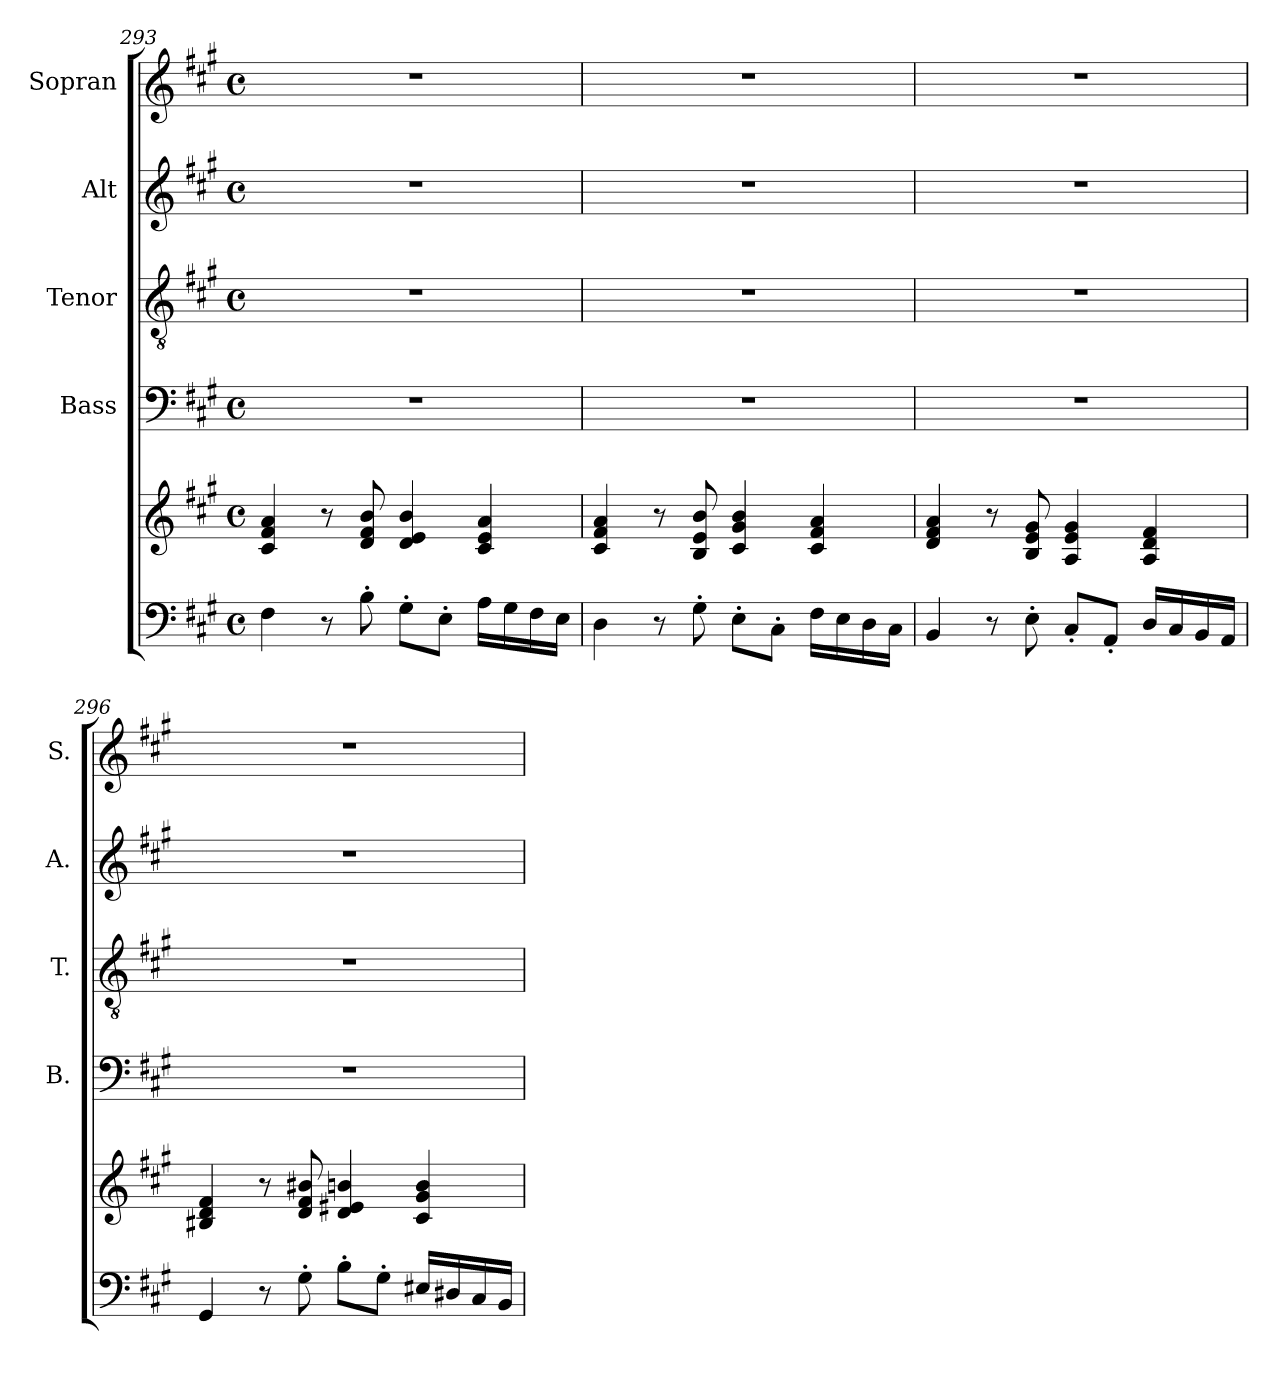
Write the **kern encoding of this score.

**kern	**kern	**kern	**kern	**kern	**kern
*part5	*part5	*part4	*part3	*part2	*part1
*staff6	*staff5	*staff4	*staff3	*staff2	*staff1
*	*	*I"Bass	*I"Tenor	*I"Alt	*I"Sopran
*	*	*I'B.	*I'T.	*I'A.	*I'S.
*clefF4	*clefG2	*clefF4	*clefGv2	*clefG2	*clefG2
*k[f#c#g#]	*k[f#c#g#]	*k[f#c#g#]	*k[f#c#g#]	*k[f#c#g#]	*k[f#c#g#]
*A:	*A:	*A:	*A:	*A:	*A:
*M4/4	*M4/4	*M4/4	*M4/4	*M4/4	*M4/4
*met(c)	*met(c)	*met(c)	*met(c)	*met(c)	*met(c)
=293	=293	=293	=293	=293	=293
4F#\	4c#/ 4f#/ 4a/	1r	1r	1r	1r
8r	8r	.	.	.	.
8B'>\	8d/ 8f#/ 8b/	.	.	.	.
8G#'>\L	4d/ 4e/ 4b/	.	.	.	.
8E'>\J	.	.	.	.	.
16A\LL	4c#/ 4e/ 4a/	.	.	.	.
16G#\	.	.	.	.	.
16F#\	.	.	.	.	.
16E\JJ	.	.	.	.	.
=294	=294	=294	=294	=294	=294
4D\	4c#/ 4f#/ 4a/	1r	1r	1r	1r
8r	8r	.	.	.	.
8G#'>\	8B/ 8e/ 8b/	.	.	.	.
8E'>\L	4c#/ 4g#/ 4b/	.	.	.	.
8C#'>\J	.	.	.	.	.
16F#\LL	4c#/ 4f#/ 4a/	.	.	.	.
16E\	.	.	.	.	.
16D\	.	.	.	.	.
16C#\JJ	.	.	.	.	.
!!LO:PB:g=z
=295	=295	=295	=295	=295	=295
4BB/	4d/ 4f#/ 4a/	1r	1r	1r	1r
8r	8r	.	.	.	.
8E'>\	8B/ 8e/ 8g#/	.	.	.	.
8C#'</L	4A/ 4e/ 4g#/	.	.	.	.
8AA'</J	.	.	.	.	.
16D/LL	4A/ 4d/ 4f#/	.	.	.	.
16C#/	.	.	.	.	.
16BB/	.	.	.	.	.
16AA/JJ	.	.	.	.	.
=296	=296	=296	=296	=296	=296
4GG#/	4B#X/ 4d/ 4f#/	1r	1r	1r	1r
8r	8r	.	.	.	.
8G#'>\	8d/ 8f#/ 8b#X/	.	.	.	.
8B'>\L	4d/ 4e#X/ 4bn/	.	.	.	.
8G#'>\J	.	.	.	.	.
16E#X/LL	4c#/ 4g#/ 4b/	.	.	.	.
16D#X/	.	.	.	.	.
16C#/	.	.	.	.	.
16BB/JJ	.	.	.	.	.
=	=	=	=	=	=
*-	*-	*-	*-	*-	*-
